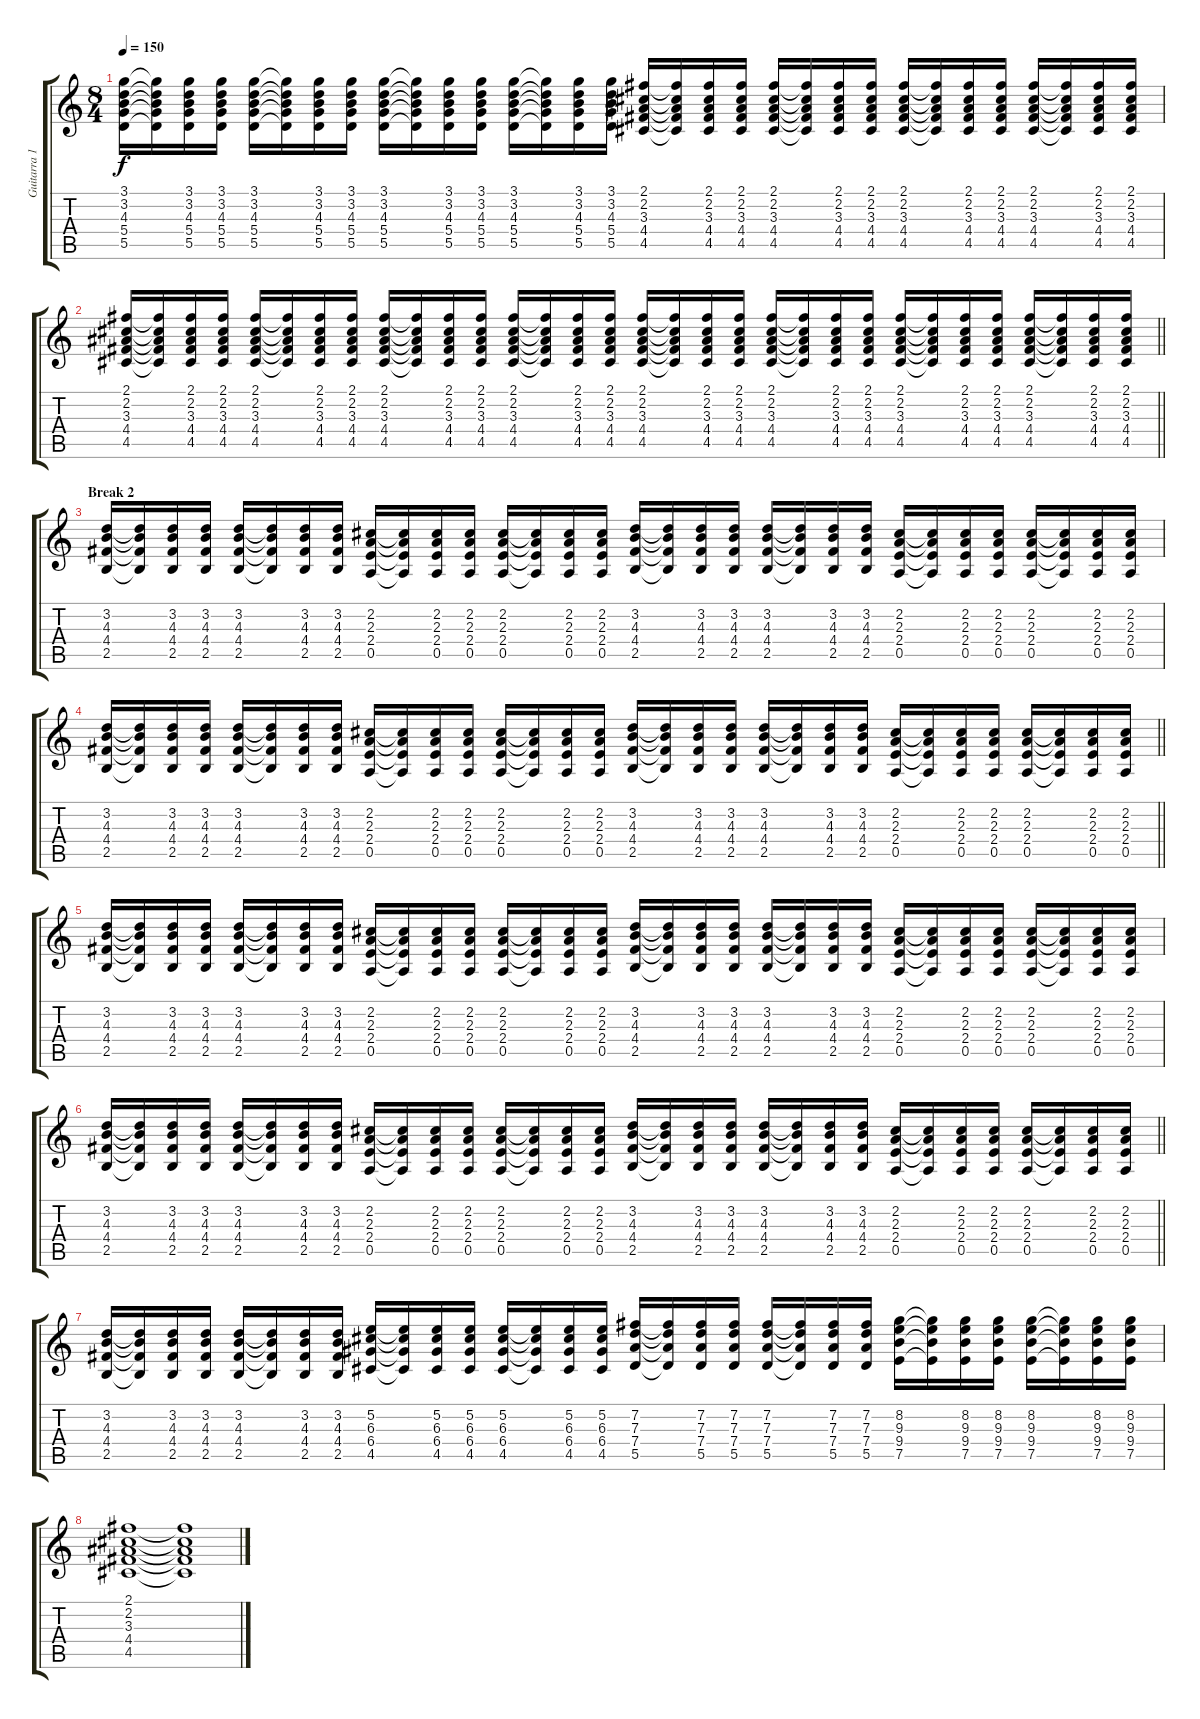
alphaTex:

\track ("Guitarra 1" "Guitarra 1") {instrument acousticguitarsteel}
\staff {score tabs}
\tuning (E4 B3 G3 D3 A2 E2) {hide}
\ts (8 4)
\tempo 150
\clef g2
\ks c
(3.1 3.2 4.3 5.4 5.5).16{dy f} (3.1{t} 3.2{t} 4.3{t} 5.4{t} 5.5{t}).16 (3.1 3.2 4.3 5.4 5.5).16 (3.1 3.2 4.3 5.4 5.5).16 (3.1 3.2 4.3 5.4 5.5).16 (3.1{t} 3.2{t} 4.3{t} 5.4{t} 5.5{t}).16 (3.1 3.2 4.3 5.4 5.5).16 (3.1 3.2 4.3 5.4 5.5).16 (3.1 3.2 4.3 5.4 5.5).16 (3.1{t} 3.2{t} 4.3{t} 5.4{t} 5.5{t}).16 (3.1 3.2 4.3 5.4 5.5).16 (3.1 3.2 4.3 5.4 5.5).16 (3.1 3.2 4.3 5.4 5.5).16 (3.1{t} 3.2{t} 4.3{t} 5.4{t} 5.5{t}).16 (3.1 3.2 4.3 5.4 5.5).16 (3.1 3.2 4.3 5.4 5.5).16 (2.1 2.2 3.3 4.4 4.5).16 (2.1{t} 2.2{t} 3.3{t} 4.4{t} 4.5{t}).16 (2.1 2.2 3.3 4.4 4.5).16 (2.1 2.2 3.3 4.4 4.5).16 (2.1 2.2 3.3 4.4 4.5).16 (2.1{t} 2.2{t} 3.3{t} 4.4{t} 4.5{t}).16 (2.1 2.2 3.3 4.4 4.5).16 (2.1 2.2 3.3 4.4 4.5).16 (2.1 2.2 3.3 4.4 4.5).16 (2.1{t} 2.2{t} 3.3{t} 4.4{t} 4.5{t}).16 (2.1 2.2 3.3 4.4 4.5).16 (2.1 2.2 3.3 4.4 4.5).16 (2.1 2.2 3.3 4.4 4.5).16 (2.1{t} 2.2{t} 3.3{t} 4.4{t} 4.5{t}).16 (2.1 2.2 3.3 4.4 4.5).16 (2.1 2.2 3.3 4.4 4.5).16 |
\barLineRight lightlight
(2.1 2.2 3.3 4.4 4.5).16 (2.1{t} 2.2{t} 3.3{t} 4.4{t} 4.5{t}).16 (2.1 2.2 3.3 4.4 4.5).16 (2.1 2.2 3.3 4.4 4.5).16 (2.1 2.2 3.3 4.4 4.5).16 (2.1{t} 2.2{t} 3.3{t} 4.4{t} 4.5{t}).16 (2.1 2.2 3.3 4.4 4.5).16 (2.1 2.2 3.3 4.4 4.5).16 (2.1 2.2 3.3 4.4 4.5).16 (2.1{t} 2.2{t} 3.3{t} 4.4{t} 4.5{t}).16 (2.1 2.2 3.3 4.4 4.5).16 (2.1 2.2 3.3 4.4 4.5).16 (2.1 2.2 3.3 4.4 4.5).16 (2.1{t} 2.2{t} 3.3{t} 4.4{t} 4.5{t}).16 (2.1 2.2 3.3 4.4 4.5).16 (2.1 2.2 3.3 4.4 4.5).16 (2.1 2.2 3.3 4.4 4.5).16 (2.1{t} 2.2{t} 3.3{t} 4.4{t} 4.5{t}).16 (2.1 2.2 3.3 4.4 4.5).16 (2.1 2.2 3.3 4.4 4.5).16 (2.1 2.2 3.3 4.4 4.5).16 (2.1{t} 2.2{t} 3.3{t} 4.4{t} 4.5{t}).16 (2.1 2.2 3.3 4.4 4.5).16 (2.1 2.2 3.3 4.4 4.5).16 (2.1 2.2 3.3 4.4 4.5).16 (2.1{t} 2.2{t} 3.3{t} 4.4{t} 4.5{t}).16 (2.1 2.2 3.3 4.4 4.5).16 (2.1 2.2 3.3 4.4 4.5).16 (2.1 2.2 3.3 4.4 4.5).16 (2.1{t} 2.2{t} 3.3{t} 4.4{t} 4.5{t}).16 (2.1 2.2 3.3 4.4 4.5).16 (2.1 2.2 3.3 4.4 4.5).16 |
\section ("" "Break 2")
(3.2 4.3 4.4 2.5).16{volume 1} (3.2{t} 4.3{t} 4.4{t} 2.5{t}).16 (3.2 4.3 4.4 2.5).16 (3.2 4.3 4.4 2.5).16 (3.2 4.3 4.4 2.5).16 (3.2{t} 4.3{t} 4.4{t} 2.5{t}).16 (3.2 4.3 4.4 2.5).16 (3.2 4.3 4.4 2.5).16 (2.2 2.3 2.4 0.5).16 (2.2{t} 2.3{t} 2.4{t} 0.5{t}).16 (2.2 2.3 2.4 0.5).16 (2.2 2.3 2.4 0.5).16 (2.2 2.3 2.4 0.5).16 (2.2{t} 2.3{t} 2.4{t} 0.5{t}).16 (2.2 2.3 2.4 0.5).16 (2.2 2.3 2.4 0.5).16 (3.2 4.3 4.4 2.5).16 (3.2{t} 4.3{t} 4.4{t} 2.5{t}).16 (3.2 4.3 4.4 2.5).16 (3.2 4.3 4.4 2.5).16 (3.2 4.3 4.4 2.5).16 (3.2{t} 4.3{t} 4.4{t} 2.5{t}).16 (3.2 4.3 4.4 2.5).16 (3.2 4.3 4.4 2.5).16 (2.2 2.3 2.4 0.5).16 (2.2{t} 2.3{t} 2.4{t} 0.5{t}).16 (2.2 2.3 2.4 0.5).16 (2.2 2.3 2.4 0.5).16 (2.2 2.3 2.4 0.5).16 (2.2{t} 2.3{t} 2.4{t} 0.5{t}).16 (2.2 2.3 2.4 0.5).16 (2.2 2.3 2.4 0.5).16 |
\barLineRight lightlight
(3.2 4.3 4.4 2.5).16{volume 1} (3.2{t} 4.3{t} 4.4{t} 2.5{t}).16 (3.2 4.3 4.4 2.5).16 (3.2 4.3 4.4 2.5).16 (3.2 4.3 4.4 2.5).16 (3.2{t} 4.3{t} 4.4{t} 2.5{t}).16 (3.2 4.3 4.4 2.5).16 (3.2 4.3 4.4 2.5).16 (2.2 2.3 2.4 0.5).16 (2.2{t} 2.3{t} 2.4{t} 0.5{t}).16 (2.2 2.3 2.4 0.5).16 (2.2 2.3 2.4 0.5).16 (2.2 2.3 2.4 0.5).16 (2.2{t} 2.3{t} 2.4{t} 0.5{t}).16 (2.2 2.3 2.4 0.5).16 (2.2 2.3 2.4 0.5).16 (3.2 4.3 4.4 2.5).16 (3.2{t} 4.3{t} 4.4{t} 2.5{t}).16 (3.2 4.3 4.4 2.5).16 (3.2 4.3 4.4 2.5).16 (3.2 4.3 4.4 2.5).16 (3.2{t} 4.3{t} 4.4{t} 2.5{t}).16 (3.2 4.3 4.4 2.5).16 (3.2 4.3 4.4 2.5).16 (2.2 2.3 2.4 0.5).16 (2.2{t} 2.3{t} 2.4{t} 0.5{t}).16 (2.2 2.3 2.4 0.5).16 (2.2 2.3 2.4 0.5).16 (2.2 2.3 2.4 0.5).16 (2.2{t} 2.3{t} 2.4{t} 0.5{t}).16 (2.2 2.3 2.4 0.5).16 (2.2 2.3 2.4 0.5).16 |
(3.2 4.3 4.4 2.5).16{volume 1} (3.2{t} 4.3{t} 4.4{t} 2.5{t}).16 (3.2 4.3 4.4 2.5).16 (3.2 4.3 4.4 2.5).16 (3.2 4.3 4.4 2.5).16 (3.2{t} 4.3{t} 4.4{t} 2.5{t}).16 (3.2 4.3 4.4 2.5).16 (3.2 4.3 4.4 2.5).16 (2.2 2.3 2.4 0.5).16 (2.2{t} 2.3{t} 2.4{t} 0.5{t}).16 (2.2 2.3 2.4 0.5).16 (2.2 2.3 2.4 0.5).16 (2.2 2.3 2.4 0.5).16 (2.2{t} 2.3{t} 2.4{t} 0.5{t}).16 (2.2 2.3 2.4 0.5).16 (2.2 2.3 2.4 0.5).16 (3.2 4.3 4.4 2.5).16 (3.2{t} 4.3{t} 4.4{t} 2.5{t}).16 (3.2 4.3 4.4 2.5).16 (3.2 4.3 4.4 2.5).16 (3.2 4.3 4.4 2.5).16 (3.2{t} 4.3{t} 4.4{t} 2.5{t}).16 (3.2 4.3 4.4 2.5).16 (3.2 4.3 4.4 2.5).16 (2.2 2.3 2.4 0.5).16 (2.2{t} 2.3{t} 2.4{t} 0.5{t}).16 (2.2 2.3 2.4 0.5).16 (2.2 2.3 2.4 0.5).16 (2.2 2.3 2.4 0.5).16 (2.2{t} 2.3{t} 2.4{t} 0.5{t}).16 (2.2 2.3 2.4 0.5).16 (2.2 2.3 2.4 0.5).16 |
\barLineRight lightlight
(3.2 4.3 4.4 2.5).16{volume 1} (3.2{t} 4.3{t} 4.4{t} 2.5{t}).16 (3.2 4.3 4.4 2.5).16 (3.2 4.3 4.4 2.5).16 (3.2 4.3 4.4 2.5).16 (3.2{t} 4.3{t} 4.4{t} 2.5{t}).16 (3.2 4.3 4.4 2.5).16 (3.2 4.3 4.4 2.5).16 (2.2 2.3 2.4 0.5).16 (2.2{t} 2.3{t} 2.4{t} 0.5{t}).16 (2.2 2.3 2.4 0.5).16 (2.2 2.3 2.4 0.5).16 (2.2 2.3 2.4 0.5).16 (2.2{t} 2.3{t} 2.4{t} 0.5{t}).16 (2.2 2.3 2.4 0.5).16 (2.2 2.3 2.4 0.5).16 (3.2 4.3 4.4 2.5).16 (3.2{t} 4.3{t} 4.4{t} 2.5{t}).16 (3.2 4.3 4.4 2.5).16 (3.2 4.3 4.4 2.5).16 (3.2 4.3 4.4 2.5).16 (3.2{t} 4.3{t} 4.4{t} 2.5{t}).16 (3.2 4.3 4.4 2.5).16 (3.2 4.3 4.4 2.5).16 (2.2 2.3 2.4 0.5).16 (2.2{t} 2.3{t} 2.4{t} 0.5{t}).16 (2.2 2.3 2.4 0.5).16 (2.2 2.3 2.4 0.5).16 (2.2 2.3 2.4 0.5).16 (2.2{t} 2.3{t} 2.4{t} 0.5{t}).16 (2.2 2.3 2.4 0.5).16 (2.2 2.3 2.4 0.5).16 |
(3.2 4.3 4.4 2.5).16{volume 10} (3.2{t} 4.3{t} 4.4{t} 2.5{t}).16 (3.2 4.3 4.4 2.5).16 (3.2 4.3 4.4 2.5).16 (3.2 4.3 4.4 2.5).16 (3.2{t} 4.3{t} 4.4{t} 2.5{t}).16 (3.2 4.3 4.4 2.5).16 (3.2 4.3 4.4 2.5).16 (5.2 6.3 6.4 4.5).16 (5.2{t} 6.3{t} 6.4{t} 4.5{t}).16 (5.2 6.3 6.4 4.5).16 (5.2 6.3 6.4 4.5).16 (5.2 6.3 6.4 4.5).16 (5.2{t} 6.3{t} 6.4{t} 4.5{t}).16 (5.2 6.3 6.4 4.5).16 (5.2 6.3 6.4 4.5).16 (7.2 7.3 7.4 5.5).16 (7.2{t} 7.3{t} 7.4{t} 5.5{t}).16 (7.2 7.3 7.4 5.5).16 (7.2 7.3 7.4 5.5).16 (7.2 7.3 7.4 5.5).16 (7.2{t} 7.3{t} 7.4{t} 5.5{t}).16 (7.2 7.3 7.4 5.5).16 (7.2 7.3 7.4 5.5).16 (8.2 9.3 9.4 7.5).16 (8.2{t} 9.3{t} 9.4{t} 7.5{t}).16 (8.2 9.3 9.4 7.5).16 (8.2 9.3 9.4 7.5).16 (8.2 9.3 9.4 7.5).16 (8.2{t} 9.3{t} 9.4{t} 7.5{t}).16 (8.2 9.3 9.4 7.5).16 (8.2 9.3 9.4 7.5).16 |
(2.1 2.2 3.3 4.4 4.5).1 (2.1{t} 2.2{t} 3.3{t} 4.4{t} 4.5{t}).1
